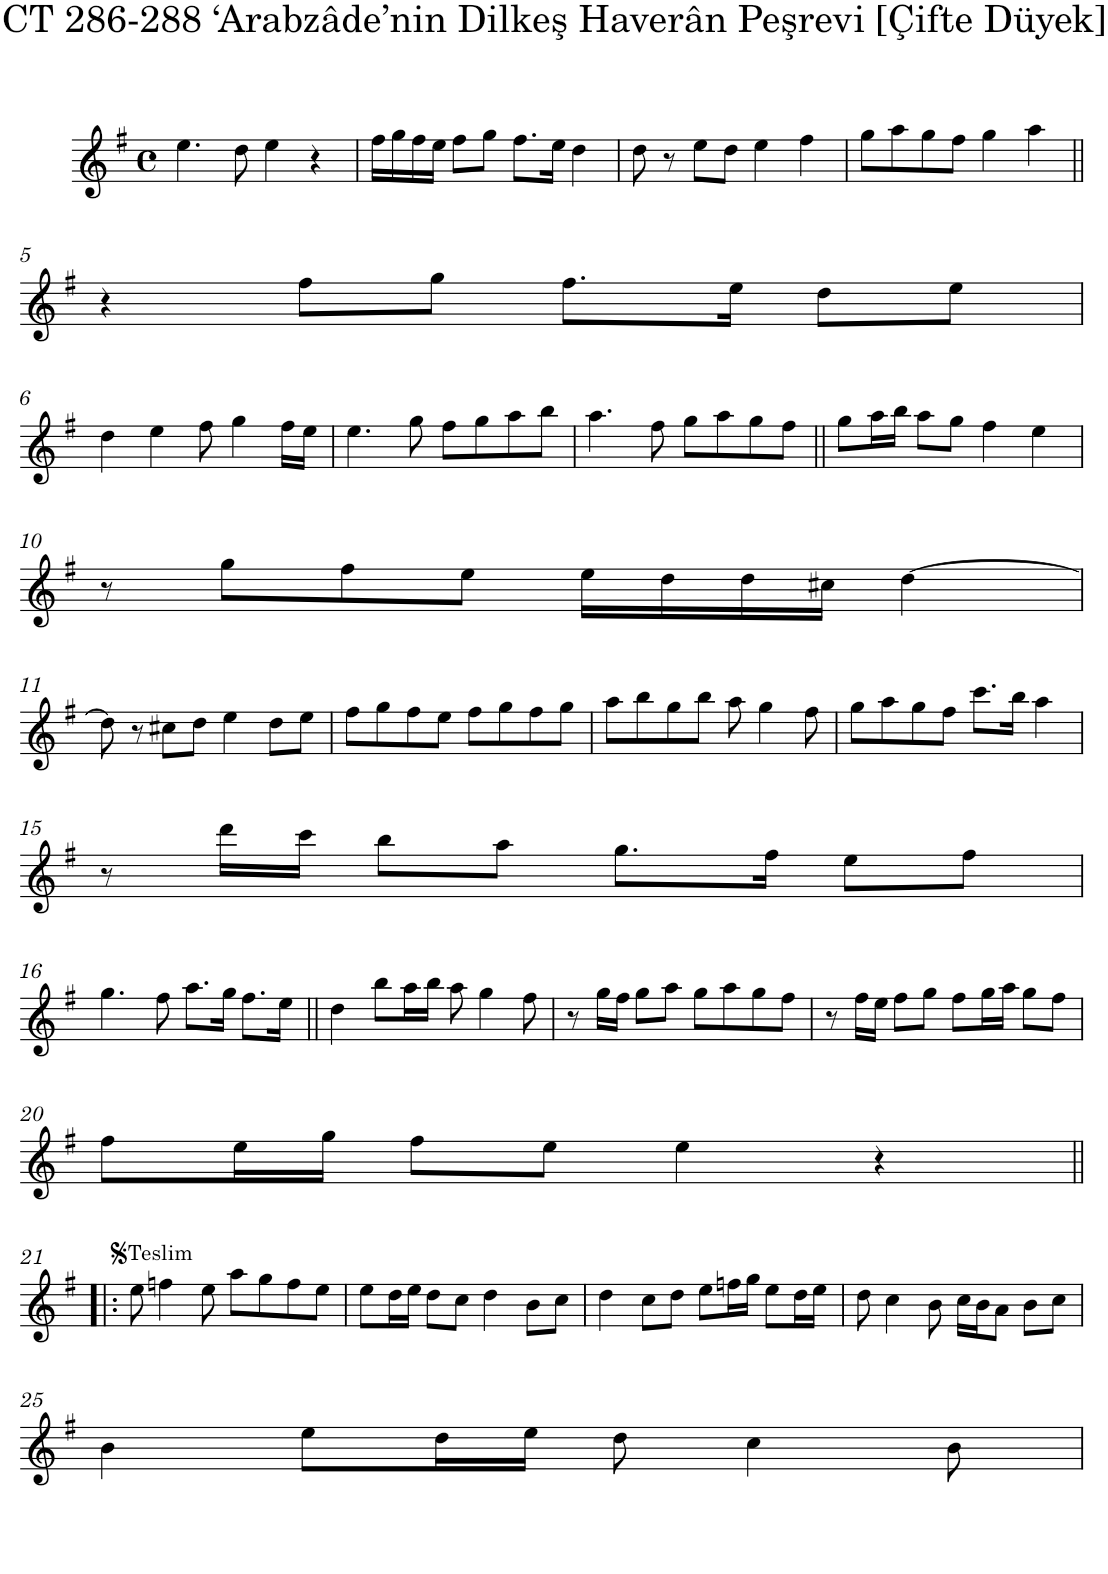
**kern
*part1
*staff1
*I"Piano
*I'Pno.
*clefG2
*k[f#]
*M4/4
*met(c)
=1
4.ee\
8dd\
4ee\
4r
=2
16ff#\LL
16gg\
16ff#\
16ee\JJ
8ff#\L
8gg\J
8.ff#\L
16ee\Jk
4dd\
=3
8dd\
8r
8ee\L
8dd\J
4ee\
4ff#\
=4
8gg\L
8aa\
8gg\
8ff#\J
4gg\
4aa\
!!LO:LB:g=z
=5||
4r
8ff#\L
8gg\J
8.ff#\L
16ee\Jk
8dd\L
8ee\J
!!LO:LB:g=z
=6
4dd\
4ee\
8ff#\
4gg\
16ff#\LL
16ee\JJ
=7
4.ee\
8gg\
8ff#\L
8gg\
8aa\
8bb\J
=8
4.aa\
8ff#\
8gg\L
8aa\
8gg\
8ff#\J
=9||
8gg\L
16aa\L
16bb\JJ
8aa\L
8gg\J
4ff#\
4ee\
!!LO:LB:g=z
=10
8r
8gg\L
8ff#\
8ee\J
16ee\LL
16dd\
16dd\
16cc#X\JJ
[4dd\
!!LO:LB:g=z
=11
8dd\]
8r
8cc#X\L
8dd\J
4ee\
8dd\L
8ee\J
=12
8ff#\L
8gg\
8ff#\
8ee\J
8ff#\L
8gg\
8ff#\
8gg\J
=13
8aa\L
8bb\
8gg\
8bb\J
8aa\
4gg\
8ff#\
=14
8gg\L
8aa\
8gg\
8ff#\J
8.ccc\L
16bb\Jk
4aa\
!!LO:LB:g=z
=15
8r
16ddd\LL
16ccc\JJ
8bb\L
8aa\J
8.gg\L
16ff#\Jk
8ee\L
8ff#\J
!!LO:LB:g=z
=16
4.gg\
8ff#\
8.aa\L
16gg\Jk
8.ff#\L
16ee\Jk
=17||
4dd\
8bb\L
16aa\L
16bb\JJ
8aa\
4gg\
8ff#\
=18
8r
16gg\LL
16ff#\JJ
8gg\L
8aa\J
8gg\L
8aa\
8gg\
8ff#\J
=19
8r
16ff#\LL
16ee\JJ
8ff#\L
8gg\J
8ff#\L
16gg\L
16aa\JJ
8gg\L
8ff#\J
!!LO:LB:g=z
=20
8ff#\L
16ee\L
16gg\JJ
8ff#\L
8ee\J
4ee\
4r
!!LO:LB:g=z
=21!|:
!LO:TX:a:t=Teslim
8ee\
4ffn\
8ee\
8aa\L
8gg\
8ff\
8ee\J
=22
8ee\L
16dd\L
16ee\JJ
8dd\L
8cc\J
4dd\
8b\L
8cc\J
=23
4dd\
8cc\L
8dd\J
8ee\L
16ffn\L
16gg\JJ
8ee\L
16dd\L
16ee\JJ
=24
8dd\
4cc\
8b\
16cc\LL
16b\J
8a\J
8b\L
8cc\J
!!LO:LB:g=z
=25
4b\
8ee\L
16dd\L
16ee\JJ
8dd\
4cc\
8b\
=
*-
